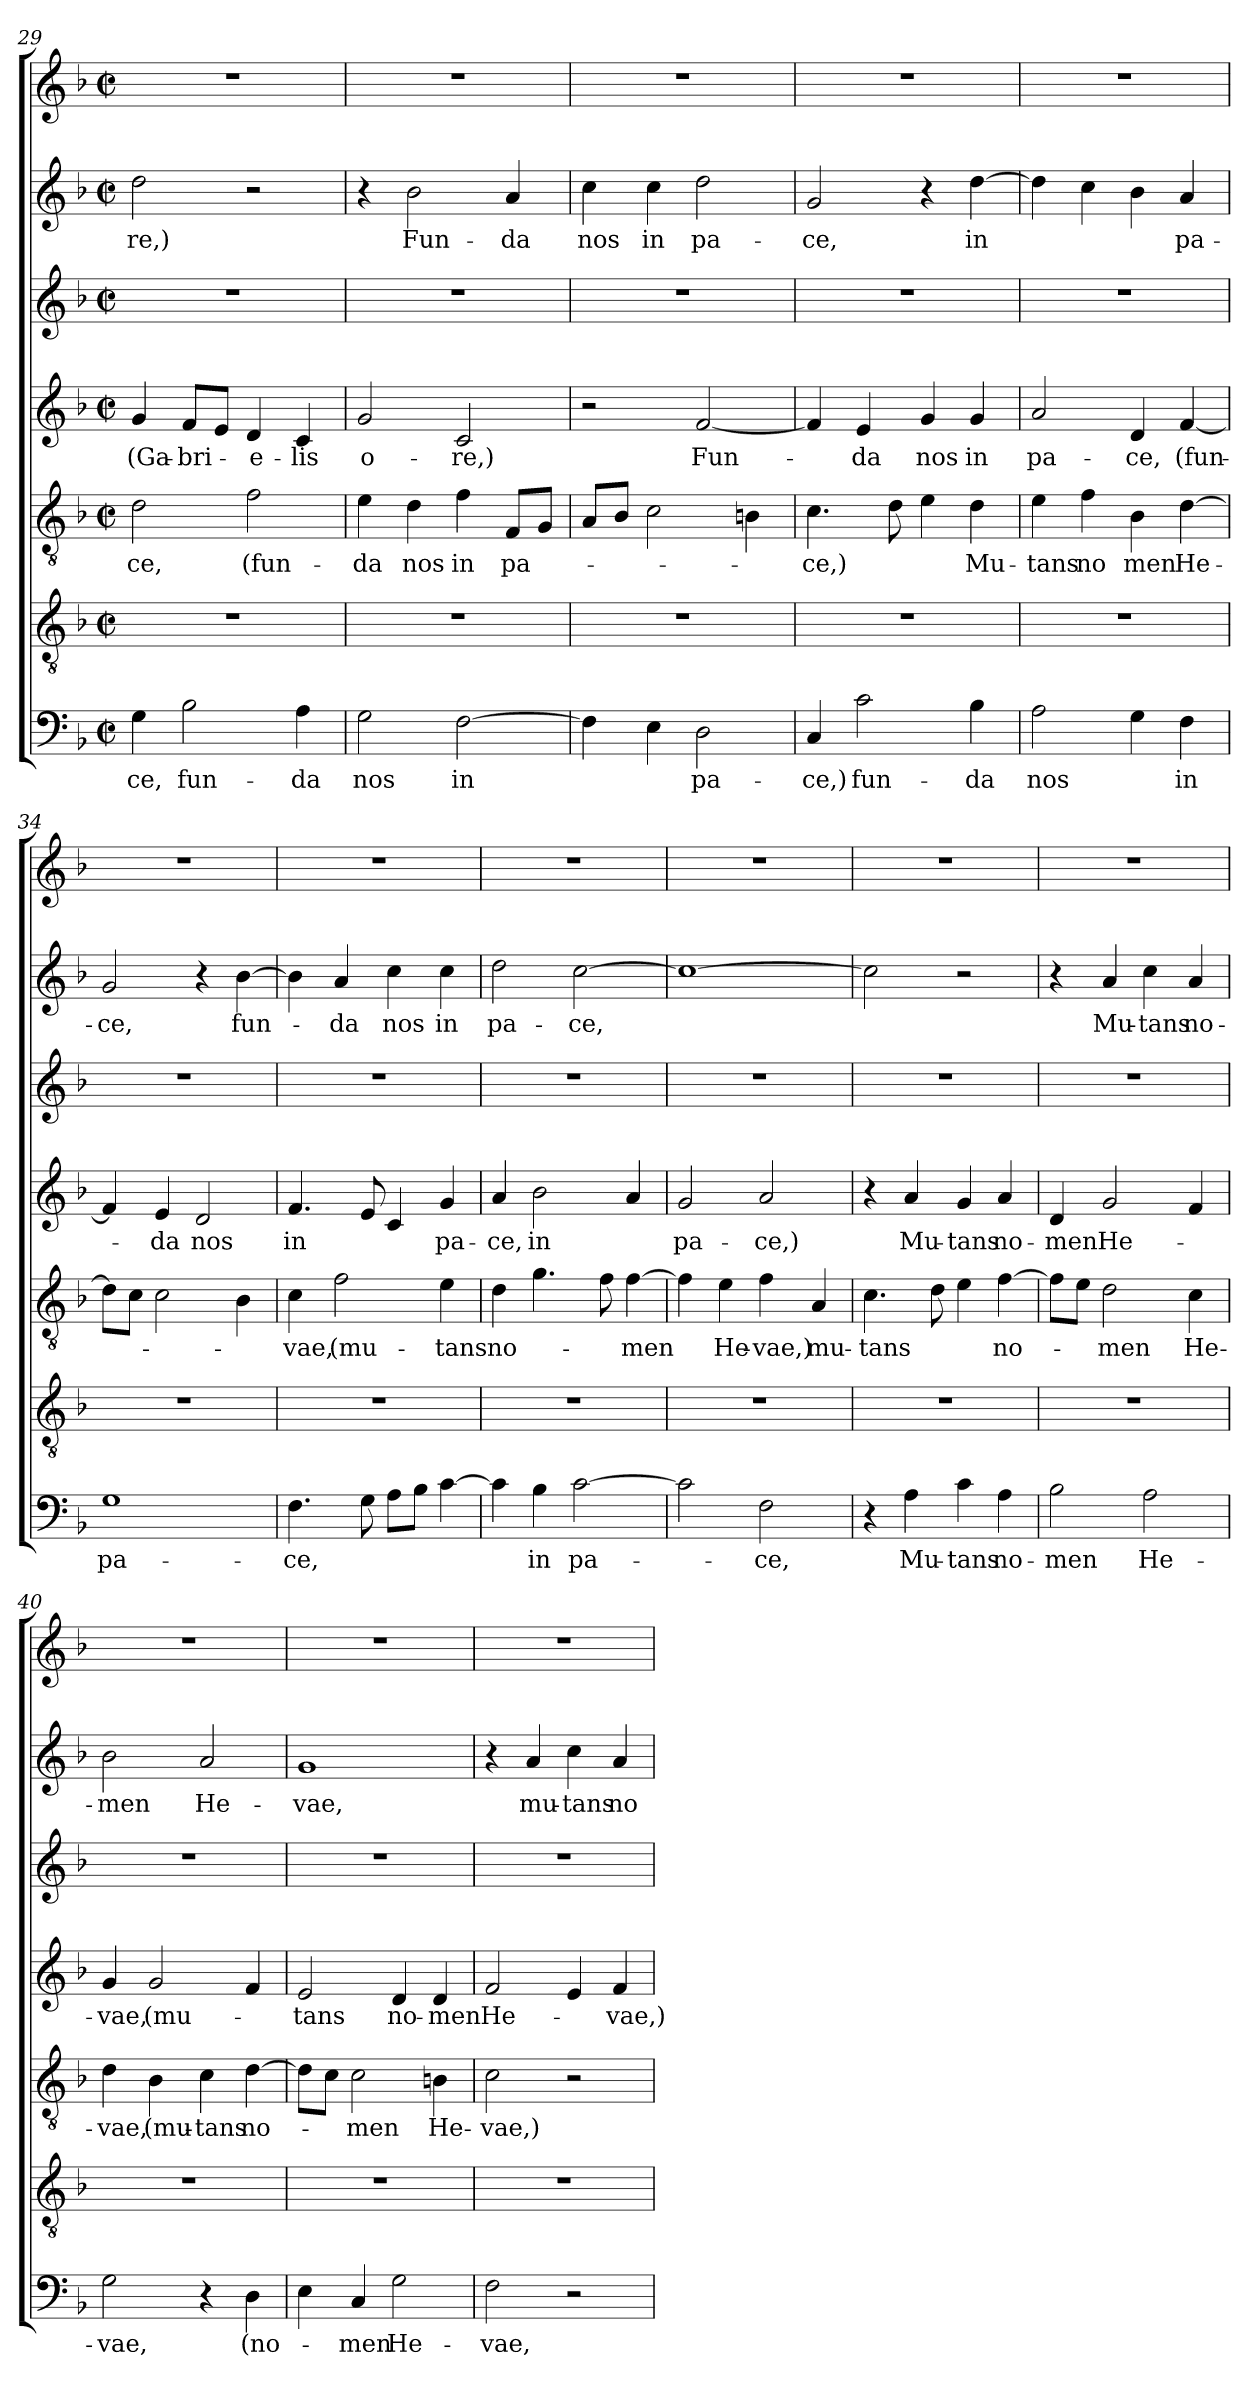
**kern	**text	**kern	**kern	**text	**kern	**text	**kern	**kern	**text	**kern
*part7	*part7	*part6	*part5	*part5	*part4	*part4	*part3	*part2	*part2	*part1
*staff7	*staff7	*staff6	*staff5	*staff5	*staff4	*staff4	*staff3	*staff2	*staff2	*staff1
*clefF4	*	*clefGv2	*clefGv2	*	*clefG2	*	*clefG2	*clefG2	*	*clefG2
*k[b-]	*	*k[b-]	*k[b-]	*	*k[b-]	*	*k[b-]	*k[b-]	*	*k[b-]
*F:	*	*F:	*F:	*	*F:	*	*F:	*F:	*	*F:
*M2/2	*	*M2/2	*M2/2	*	*M2/2	*	*M2/2	*M2/2	*	*M2/2
*met(c|)	*	*met(c|)	*met(c|)	*	*met(c|)	*	*met(c|)	*met(c|)	*	*met(c|)
=29	=29	=29	=29	=29	=29	=29	=29	=29	=29	=29
4G\	-ce,	1r	2d\	-ce,	4g/	(Ga-	1r	2dd\	-re,)	1r
2B-\	fun-	.	.	.	8f/L	-bri-	.	.	.	.
.	.	.	.	.	8e/J	.	.	.	.	.
.	.	.	2f\	(fun-	4d/	-e-	.	2r	.	.
4A\	-da	.	.	.	4c/	-lis	.	.	.	.
=30	=30	=30	=30	=30	=30	=30	=30	=30	=30	=30
2G\	nos	1r	4e\	-da	2g/	o-	1r	4r	.	1r
.	.	.	4d\	nos	.	.	.	2b-\	Fun-	.
[2F\	in	.	4f\	in	2c/	-re,)	.	.	.	.
.	.	.	8F/L	pa-	.	.	.	4a/	-da	.
.	.	.	8G/J	.	.	.	.	.	.	.
=31	=31	=31	=31	=31	=31	=31	=31	=31	=31	=31
4F\]	.	1r	8A/L	.	2r	.	1r	4cc\	nos	1r
.	.	.	8B-/J	.	.	.	.	.	.	.
4E\	.	.	2c\	.	.	.	.	4cc\	in	.
2D\	pa-	.	.	.	[2f/	Fun-	.	2dd\	pa-	.
.	.	.	4Bn\	.	.	.	.	.	.	.
=32	=32	=32	=32	=32	=32	=32	=32	=32	=32	=32
4C/	-ce,)	1r	4.c\	-ce,)	4f/]	.	1r	2g/	-ce,	1r
2c\	fun-	.	.	.	4e/	-da	.	.	.	.
.	.	.	8d\	.	.	.	.	.	.	.
.	.	.	4e\	.	4g/	nos	.	4r	.	.
4B-\	-da	.	4d\	Mu-	4g/	in	.	[4dd\	in	.
!!LO:PB:g=z
=33	=33	=33	=33	=33	=33	=33	=33	=33	=33	=33
2A\	nos	1r	4e\	-tans	2a/	pa-	1r	4dd\]	.	1r
.	.	.	4f\	no	.	.	.	4cc\	.	.
4G\	.	.	4B-\	men	4d/	-ce,	.	4b-\	.	.
4F\	in	.	[4d\	He-	[4f/	(fun-	.	4a/	pa-	.
=34	=34	=34	=34	=34	=34	=34	=34	=34	=34	=34
1G	pa-	1r	8d\L]	.	4f/]	.	1r	2g/	-ce,	1r
.	.	.	8c\J	.	.	.	.	.	.	.
.	.	.	2c\	.	4e/	-da	.	.	.	.
.	.	.	.	.	2d/	nos	.	4r	.	.
.	.	.	4B-\	.	.	.	.	[4b-\	fun-	.
=35	=35	=35	=35	=35	=35	=35	=35	=35	=35	=35
4.F\	-ce,	1r	4c\	-vae,	4.f/	in	1r	4b-\]	.	1r
.	.	.	2f\	(mu-	.	.	.	4a/	-da	.
8G\	.	.	.	.	8e/	.	.	.	.	.
8A\L	.	.	.	.	4c/	.	.	4cc\	nos	.
8B-\J	.	.	.	.	.	.	.	.	.	.
[4c\	.	.	4e\	-tans	4g/	pa-	.	4cc\	in	.
=36	=36	=36	=36	=36	=36	=36	=36	=36	=36	=36
4c\]	.	1r	4d\	no-	4a/	-ce,	1r	2dd\	pa-	1r
4B-\	in	.	4.g\	.	2b-\	in	.	.	.	.
[2c\	pa-	.	.	.	.	.	.	[2cc\	-ce,	.
.	.	.	8f\	.	.	.	.	.	.	.
.	.	.	[4f\	-men	4a/	.	.	.	.	.
=37	=37	=37	=37	=37	=37	=37	=37	=37	=37	=37
2c\]	.	1r	4f\]	.	2g/	pa-	1r	1cc_	.	1r
.	.	.	4e\	He-	.	.	.	.	.	.
2F\	-ce,	.	4f\	-vae,)	2a/	-ce,)	.	.	.	.
.	.	.	4A/	mu-	.	.	.	.	.	.
!!LO:LB:g=z
=38	=38	=38	=38	=38	=38	=38	=38	=38	=38	=38
4r	.	1r	4.c\	-tans	4r	.	1r	2cc\]	.	1r
4A\	Mu-	.	.	.	4a/	Mu-	.	.	.	.
.	.	.	8d\	.	.	.	.	.	.	.
4c\	-tans	.	4e\	.	4g/	-tans	.	2r	.	.
4A\	no-	.	[4f\	no-	4a/	no-	.	.	.	.
=39	=39	=39	=39	=39	=39	=39	=39	=39	=39	=39
2B-\	-men	1r	8f\L]	.	4d/	-men	1r	4r	.	1r
.	.	.	8e\J	.	.	.	.	.	.	.
.	.	.	2d\	-men	2g/	He-	.	4a/	Mu-	.
2A\	He-	.	.	.	.	.	.	4cc\	-tans	.
.	.	.	4c\	He-	4f/	.	.	4a/	no-	.
=40	=40	=40	=40	=40	=40	=40	=40	=40	=40	=40
2G\	-vae,	1r	4d\	-vae,	4g/	-vae,	1r	2b-\	-men	1r
.	.	.	4B-\	(mu-	2g/	(mu-	.	.	.	.
4r	.	.	4c\	-tans	.	.	.	2a/	He-	.
4D\	(no-	.	[4d\	no-	4f/	.	.	.	.	.
=41	=41	=41	=41	=41	=41	=41	=41	=41	=41	=41
4E\	.	1r	8d\L]	.	2e/	-tans	1r	1g	-vae,	1r
.	.	.	8c\J	.	.	.	.	.	.	.
4C/	-men	.	2c\	-men	.	.	.	.	.	.
2G\	He-	.	.	.	4d/	no-	.	.	.	.
.	.	.	4Bn\	He-	4d/	-men	.	.	.	.
=42	=42	=42	=42	=42	=42	=42	=42	=42	=42	=42
2F\	-vae,	1r	2c\	-vae,)	2f/	He-	1r	4r	.	1r
.	.	.	.	.	.	.	.	4a/	mu-	.
2r	.	.	2r	.	4e/	.	.	4cc\	-tans	.
.	.	.	.	.	4f/	-vae,)	.	4a/	no-	.
=	=	=	=	=	=	=	=	=	=	=
*-	*-	*-	*-	*-	*-	*-	*-	*-	*-	*-
